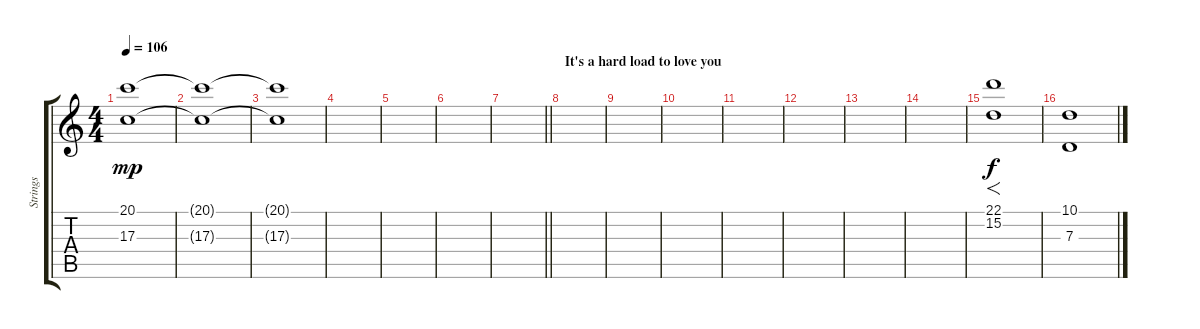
\track ("Strings" "Strings") {instrument synthstrings1}
\staff {score tabs}
\tuning (E4 B3 G3 D3 A2 E2) {hide}
\ts (4 4)
\tempo 106
\clef g2
\ks c
(20.1{t} 17.3{t}).1{dy mp} |
(20.1{t} 17.3{t}).1 |
(20.1{t} 17.3{t}).1 |
|
|
|
\barLineRight lightlight
|
\section ("" "It's a hard load to love you")
|
|
|
|
|
|
|
(22.1 15.2).1{f dy f} |
(10.1 7.3).1
